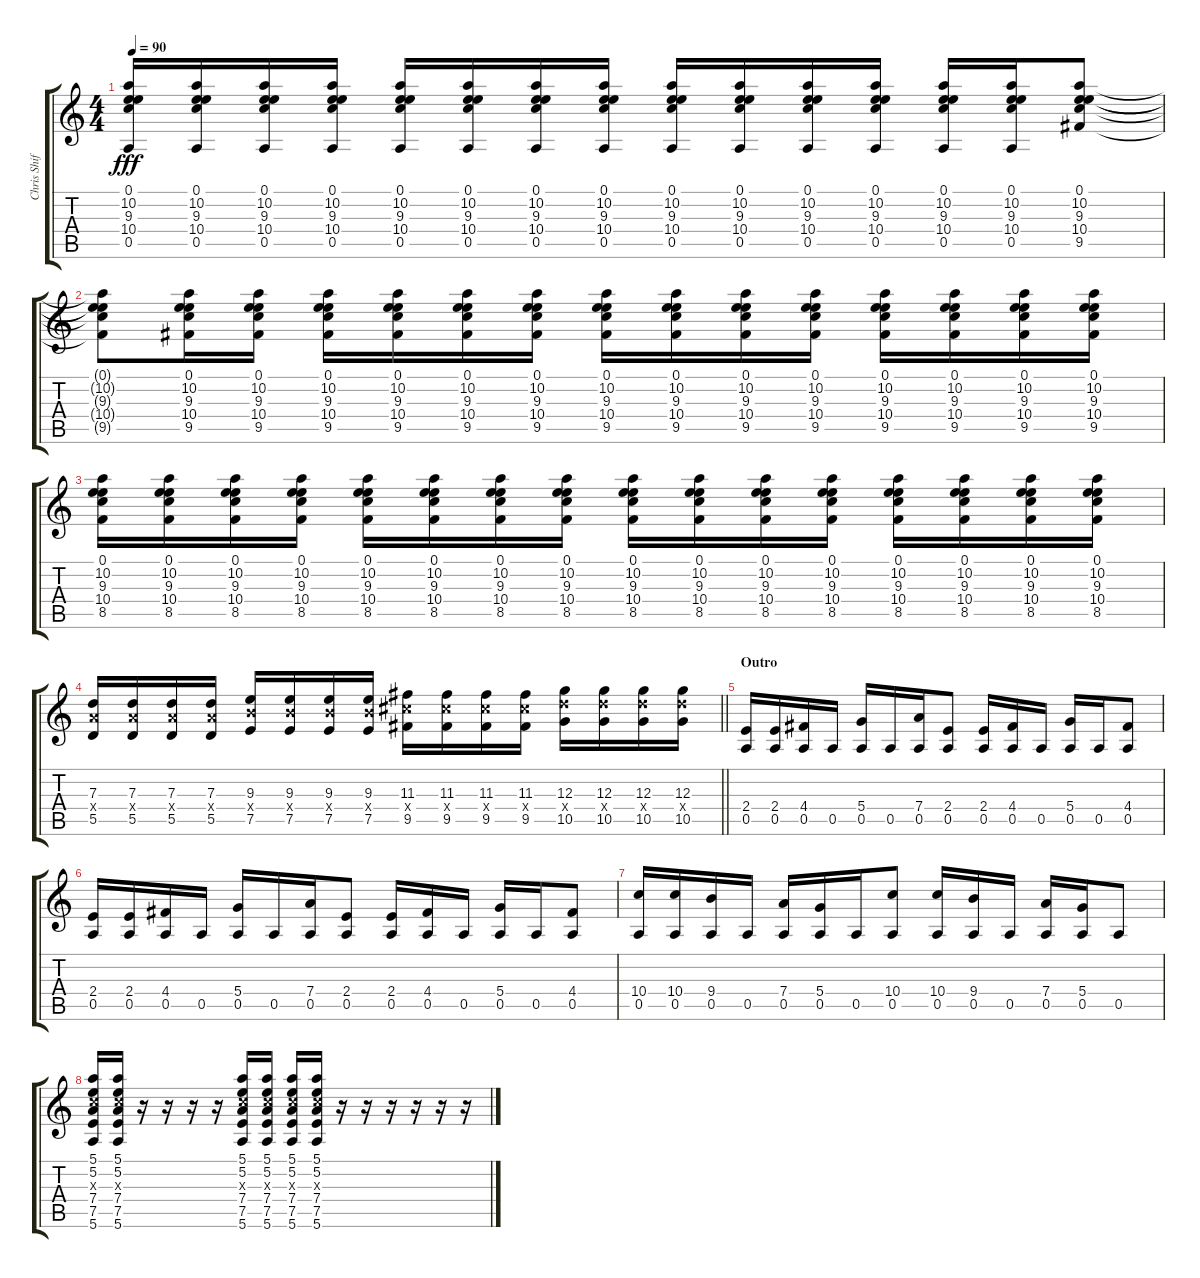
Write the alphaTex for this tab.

\track ("Chris Shiflett (Lead Guitar)" "Chris Shif") {instrument overdrivenguitar}
\staff {score tabs}
\tuning (E4 B3 G3 D3 A2 E2) {hide}
\ts (4 4)
\tempo 90
\clef g2
\ks c
(0.1 10.2 9.3 10.4 0.5).16{dy fff} (0.1 10.2 9.3 10.4 0.5).16 (0.1 10.2 9.3 10.4 0.5).16 (0.1 10.2 9.3 10.4 0.5).16 (0.1 10.2 9.3 10.4 0.5).16 (0.1 10.2 9.3 10.4 0.5).16 (0.1 10.2 9.3 10.4 0.5).16 (0.1 10.2 9.3 10.4 0.5).16 (0.1 10.2 9.3 10.4 0.5).16 (0.1 10.2 9.3 10.4 0.5).16 (0.1 10.2 9.3 10.4 0.5).16 (0.1 10.2 9.3 10.4 0.5).16 (0.1 10.2 9.3 10.4 0.5).16 (0.1 10.2 9.3 10.4 0.5).16 (0.1 10.2 9.3 10.4 9.5).8 |
(0.1{t} 10.2{t} 9.3{t} 10.4{t} 9.5{t}).8 (0.1 10.2 9.3 10.4 9.5).16 (0.1 10.2 9.3 10.4 9.5).16 (0.1 10.2 9.3 10.4 9.5).16 (0.1 10.2 9.3 10.4 9.5).16 (0.1 10.2 9.3 10.4 9.5).16 (0.1 10.2 9.3 10.4 9.5).16 (0.1 10.2 9.3 10.4 9.5).16 (0.1 10.2 9.3 10.4 9.5).16 (0.1 10.2 9.3 10.4 9.5).16 (0.1 10.2 9.3 10.4 9.5).16 (0.1 10.2 9.3 10.4 9.5).16 (0.1 10.2 9.3 10.4 9.5).16 (0.1 10.2 9.3 10.4 9.5).16 (0.1 10.2 9.3 10.4 9.5).16 |
(0.1 10.2 9.3 10.4 8.5).16 (0.1 10.2 9.3 10.4 8.5).16 (0.1 10.2 9.3 10.4 8.5).16 (0.1 10.2 9.3 10.4 8.5).16 (0.1 10.2 9.3 10.4 8.5).16 (0.1 10.2 9.3 10.4 8.5).16 (0.1 10.2 9.3 10.4 8.5).16 (0.1 10.2 9.3 10.4 8.5).16 (0.1 10.2 9.3 10.4 8.5).16 (0.1 10.2 9.3 10.4 8.5).16 (0.1 10.2 9.3 10.4 8.5).16 (0.1 10.2 9.3 10.4 8.5).16 (0.1 10.2 9.3 10.4 8.5).16 (0.1 10.2 9.3 10.4 8.5).16 (0.1 10.2 9.3 10.4 8.5).16 (0.1 10.2 9.3 10.4 8.5).16 |
\barLineRight lightlight
(7.3 7.4{x} 5.5).16{volume 13} (7.3 7.4{x} 5.5).16 (7.3 7.4{x} 5.5).16 (7.3 7.4{x} 5.5).16 (9.3 9.4{x} 7.5).16 (9.3 9.4{x} 7.5).16 (9.3 9.4{x} 7.5).16 (9.3 9.4{x} 7.5).16 (11.3 11.4{x} 9.5).16 (11.3 11.4{x} 9.5).16 (11.3 11.4{x} 9.5).16 (11.3 11.4{x} 9.5).16 (12.3 12.4{x} 10.5).16 (12.3 12.4{x} 10.5).16 (12.3 12.4{x} 10.5).16 (12.3 12.4{x} 10.5).16 |
\section ("" "Outro")
(2.4 0.5).16{instrument overdrivenguitar} (2.4 0.5).16 (4.4 0.5).16 0.5.16 (5.4 0.5).16 0.5.16 (7.4 0.5).16 (2.4 0.5).8 (2.4 0.5).16 (4.4 0.5).16 0.5.16 (5.4 0.5).16 0.5.16 (4.4 0.5).8 |
(2.4 0.5).16 (2.4 0.5).16 (4.4 0.5).16 0.5.16 (5.4 0.5).16 0.5.16 (7.4 0.5).16 (2.4 0.5).8 (2.4 0.5).16 (4.4 0.5).16 0.5.16 (5.4 0.5).16 0.5.16 (4.4 0.5).8 |
(10.4 0.5).16{instrument overdrivenguitar} (10.4 0.5).16 (9.4 0.5).16 0.5.16 (7.4 0.5).16 (5.4 0.5).16 0.5.16 (10.4 0.5).8 (10.4 0.5).16 (9.4 0.5).16 0.5.16 (7.4 0.5).16 (5.4 0.5).16 0.5.8 |
(5.1 5.2 5.3{x} 7.4 7.5 5.6).16 (5.1 5.2 5.3{x} 7.4 7.5 5.6).16 r.16 r.16 r.16 r.16 (5.1 5.2 5.3{x} 7.4 7.5 5.6).16 (5.1 5.2 5.3{x} 7.4 7.5 5.6).16 (5.1 5.2 5.3{x} 7.4 7.5 5.6).16 (5.1 5.2 5.3{x} 7.4 7.5 5.6).16 r.16 r.16 r.16 r.16 r.16 r.16
